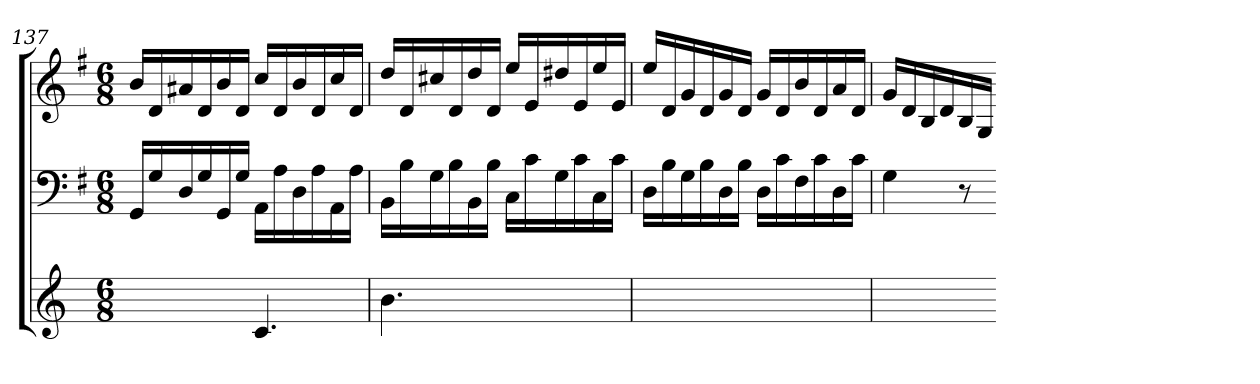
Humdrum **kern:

**kern	**kern	**kern
*part3	*part2	*part1
*staff3	*staff2	*staff1
*	*clefF4	*clefG2
*	*k[f#]	*k[f#]
*	*G:	*G:
*M6/8	*M6/8	*M6/8
=137	=137	=137
4.ryy	16GGLL	16bLL
.	16G	16d
.	16D	16a#X
.	16G	16d
.	16GG	16b
.	16GJJ	16dJJ
4.c	16AALL	16ccLL
.	16A	16d
.	16D	16b
.	16A	16d
.	16AA	16cc
.	16AJJ	16dJJ
=138	=138	=138
4.b	16BBLL	16ddLL
.	16B	16d
.	16G	16cc#X
.	16B	16d
.	16BB	16dd
.	16BJJ	16dJJ
4.ryy	16CLL	16eeLL
.	16c	16e
.	16G	16dd#X
.	16c	16e
.	16C	16ee
.	16cJJ	16eJJ
=139	=139	=139
2.ryy	16DLL	16eeLL
.	16B	16d
.	16G	16g
.	16B	16d
.	16D	16g
.	16BJJ	16dJJ
.	16DLL	16gLL
.	16c	16d
.	16F#	16b
.	16c	16d
.	16D	16a
.	16cJJ	16dJJ
=140	=140	=140
4.ryy	4G	16gLL
.	.	16d
.	.	16B
.	.	16d
.	8r	16B
.	.	16GJJ
=-	=-	=-
*-	*-	*-
